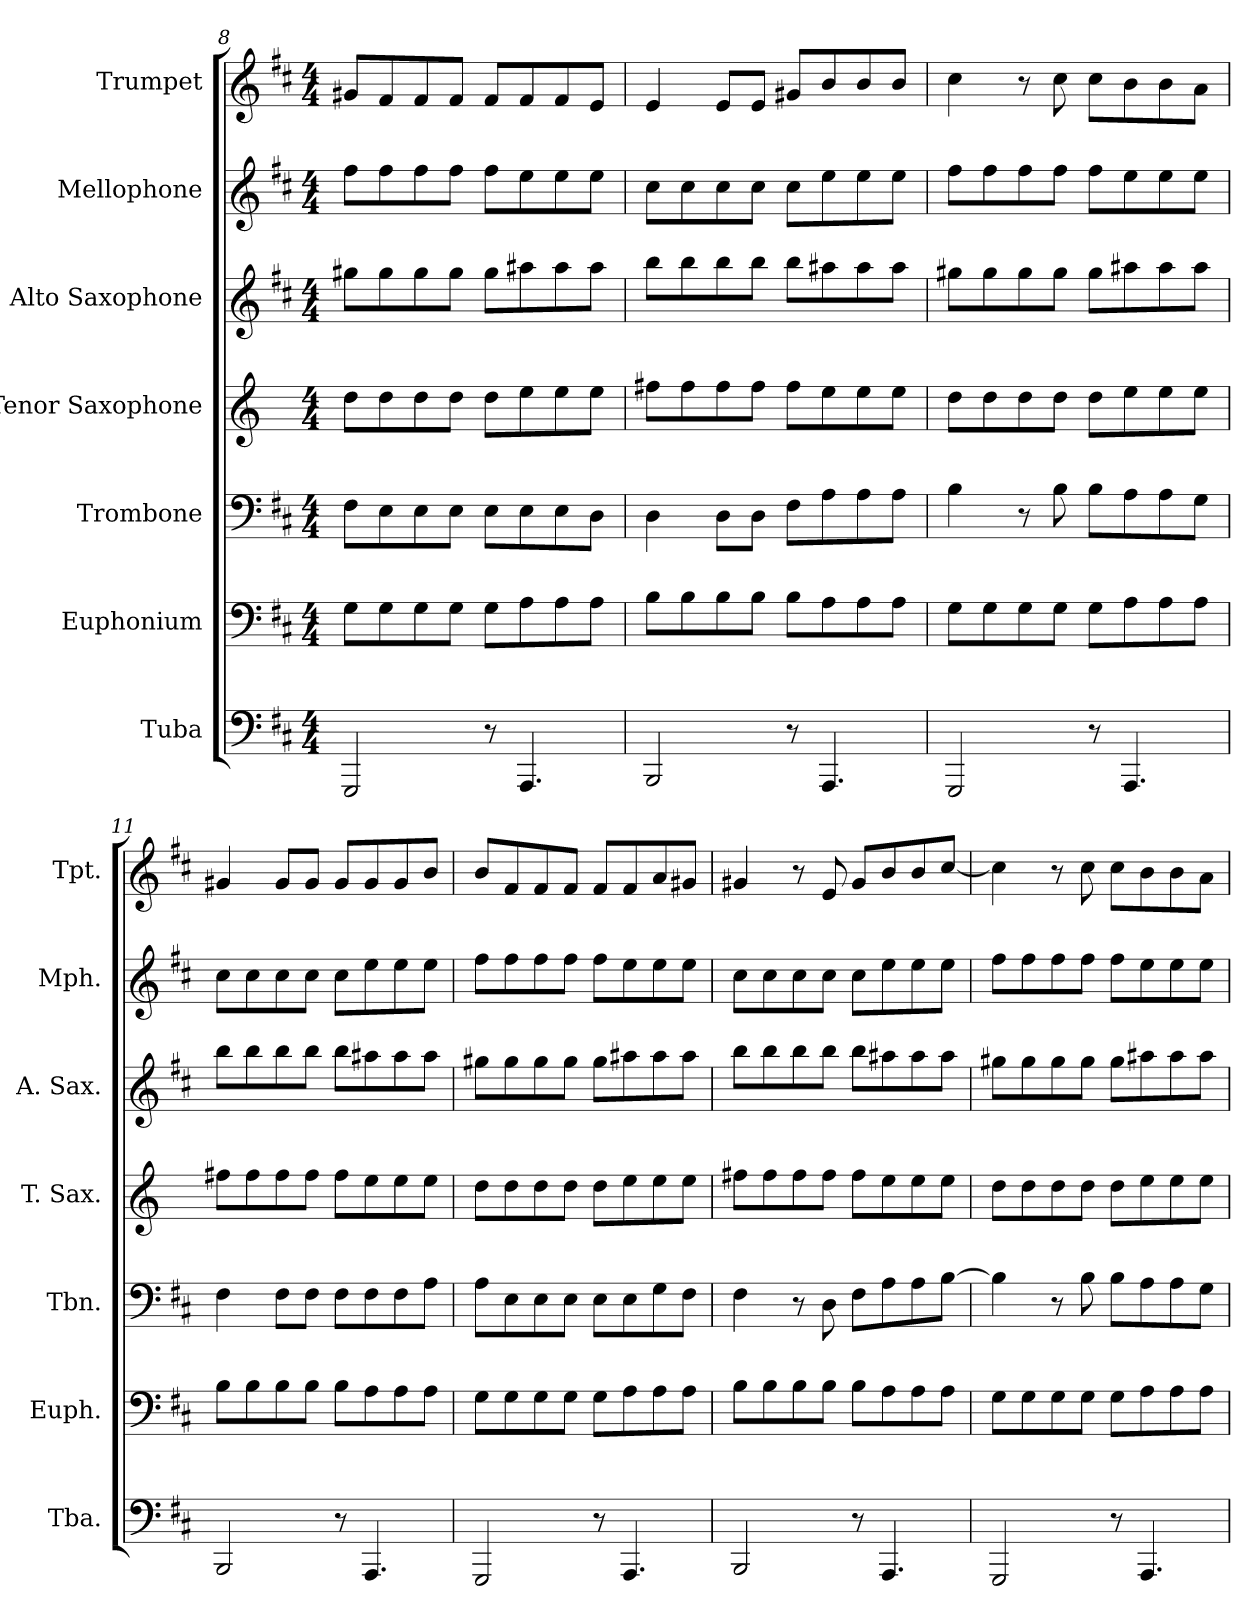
**kern	**kern	**kern	**kern	**kern	**kern	**kern
*part7	*part6	*part5	*part4	*part3	*part2	*part1
*staff7	*staff6	*staff5	*staff4	*staff3	*staff2	*staff1
*I"Tuba	*I"Euphonium	*I"Trombone	*I"Tenor Saxophone	*I"Alto Saxophone	*I"Mellophone	*I"Trumpet
*I'Tba.	*I'Euph.	*I'Tbn.	*I'T. Sax.	*I'A. Sax.	*I'Mph.	*I'Tpt.
*clefF4	*clefF4	*clefF4	*clefG2	*clefG2	*clefG2	*clefG2
*	*	*	*ITrd8c14	*ITrd5c9	*ITrd4c7	*ITrd1c2
*k[f#c#]	*k[f#c#]	*k[f#c#]	*k[]	*k[b-]	*k[f#]	*k[]
*M4/4	*M4/4	*M4/4	*M4/4	*M4/4	*M4/4	*M4/4
=8	=8	=8	=8	=8	=8	=8
2GGG/	8G\L	8F#\L	8d\L	8bn\L	8b\L	8f#X/L
.	8G\	8E\	8d\	8b\	8b\	8e/
.	8G\	8E\	8d\	8b\	8b\	8e/
.	8G\J	8E\J	8d\J	8b\J	8b\J	8e/J
8r	8G\L	8E\L	8d\L	8b\L	8b\L	8e/L
4.AAA/	8A\	8E\	8e\	8cc#X\	8a\	8e/
.	8A\	8E\	8e\	8cc#\	8a\	8e/
.	8A\J	8D\J	8e\J	8cc#\J	8a\J	8d/J
=9	=9	=9	=9	=9	=9	=9
2BBB/	8B\L	4D\	8f#X\L	8dd\L	8f#\L	4d/
.	8B\	.	8f#\	8dd\	8f#\	.
.	8B\	8D\L	8f#\	8dd\	8f#\	8d/L
.	8B\J	8D\J	8f#\J	8dd\J	8f#\J	8d/J
8r	8B\L	8F#\L	8f#\L	8dd\L	8f#\L	8f#X/L
4.AAA/	8A\	8A\	8e\	8cc#X\	8a\	8a/
.	8A\	8A\	8e\	8cc#\	8a\	8a/
.	8A\J	8A\J	8e\J	8cc#\J	8a\J	8a/J
!!LO:PB:g=z
=10	=10	=10	=10	=10	=10	=10
2GGG/	8G\L	4B\	8d\L	8bn\L	8b\L	4b\
.	8G\	.	8d\	8b\	8b\	.
.	8G\	8r	8d\	8b\	8b\	8r
.	8G\J	8B\	8d\J	8b\J	8b\J	8b\
8r	8G\L	8B\L	8d\L	8b\L	8b\L	8b\L
4.AAA/	8A\	8A\	8e\	8cc#X\	8a\	8a\
.	8A\	8A\	8e\	8cc#\	8a\	8a\
.	8A\J	8G\J	8e\J	8cc#\J	8a\J	8g\J
=11	=11	=11	=11	=11	=11	=11
2BBB/	8B\L	4F#\	8f#X\L	8dd\L	8f#\L	4f#X/
.	8B\	.	8f#\	8dd\	8f#\	.
.	8B\	8F#\L	8f#\	8dd\	8f#\	8f#/L
.	8B\J	8F#\J	8f#\J	8dd\J	8f#\J	8f#/J
8r	8B\L	8F#\L	8f#\L	8dd\L	8f#\L	8f#/L
4.AAA/	8A\	8F#\	8e\	8cc#X\	8a\	8f#/
.	8A\	8F#\	8e\	8cc#\	8a\	8f#/
.	8A\J	8A\J	8e\J	8cc#\J	8a\J	8a/J
=12	=12	=12	=12	=12	=12	=12
2GGG/	8G\L	8A\L	8d\L	8bn\L	8b\L	8a/L
.	8G\	8E\	8d\	8b\	8b\	8e/
.	8G\	8E\	8d\	8b\	8b\	8e/
.	8G\J	8E\J	8d\J	8b\J	8b\J	8e/J
8r	8G\L	8E\L	8d\L	8b\L	8b\L	8e/L
4.AAA/	8A\	8E\	8e\	8cc#X\	8a\	8e/
.	8A\	8G\	8e\	8cc#\	8a\	8g/
.	8A\J	8F#\J	8e\J	8cc#\J	8a\J	8f#X/J
!!LO:PB:g=z
=13	=13	=13	=13	=13	=13	=13
2BBB/	8B\L	4F#\	8f#X\L	8dd\L	8f#\L	4f#X/
.	8B\	.	8f#\	8dd\	8f#\	.
.	8B\	8r	8f#\	8dd\	8f#\	8r
.	8B\J	8D\	8f#\J	8dd\J	8f#\J	8d/
8r	8B\L	8F#\L	8f#\L	8dd\L	8f#\L	8f#/L
4.AAA/	8A\	8A\	8e\	8cc#X\	8a\	8a/
.	8A\	8A\	8e\	8cc#\	8a\	8a/
.	8A\J	[8B\J	8e\J	8cc#\J	8a\J	[8b/J
=14	=14	=14	=14	=14	=14	=14
2GGG/	8G\L	4B\]	8d\L	8bn\L	8b\L	4b\]
.	8G\	.	8d\	8b\	8b\	.
.	8G\	8r	8d\	8b\	8b\	8r
.	8G\J	8B\	8d\J	8b\J	8b\J	8b\
8r	8G\L	8B\L	8d\L	8b\L	8b\L	8b\L
4.AAA/	8A\	8A\	8e\	8cc#X\	8a\	8a\
.	8A\	8A\	8e\	8cc#\	8a\	8a\
.	8A\J	8G\J	8e\J	8cc#\J	8a\J	8g\J
=	=	=	=	=	=	=
*-	*-	*-	*-	*-	*-	*-
